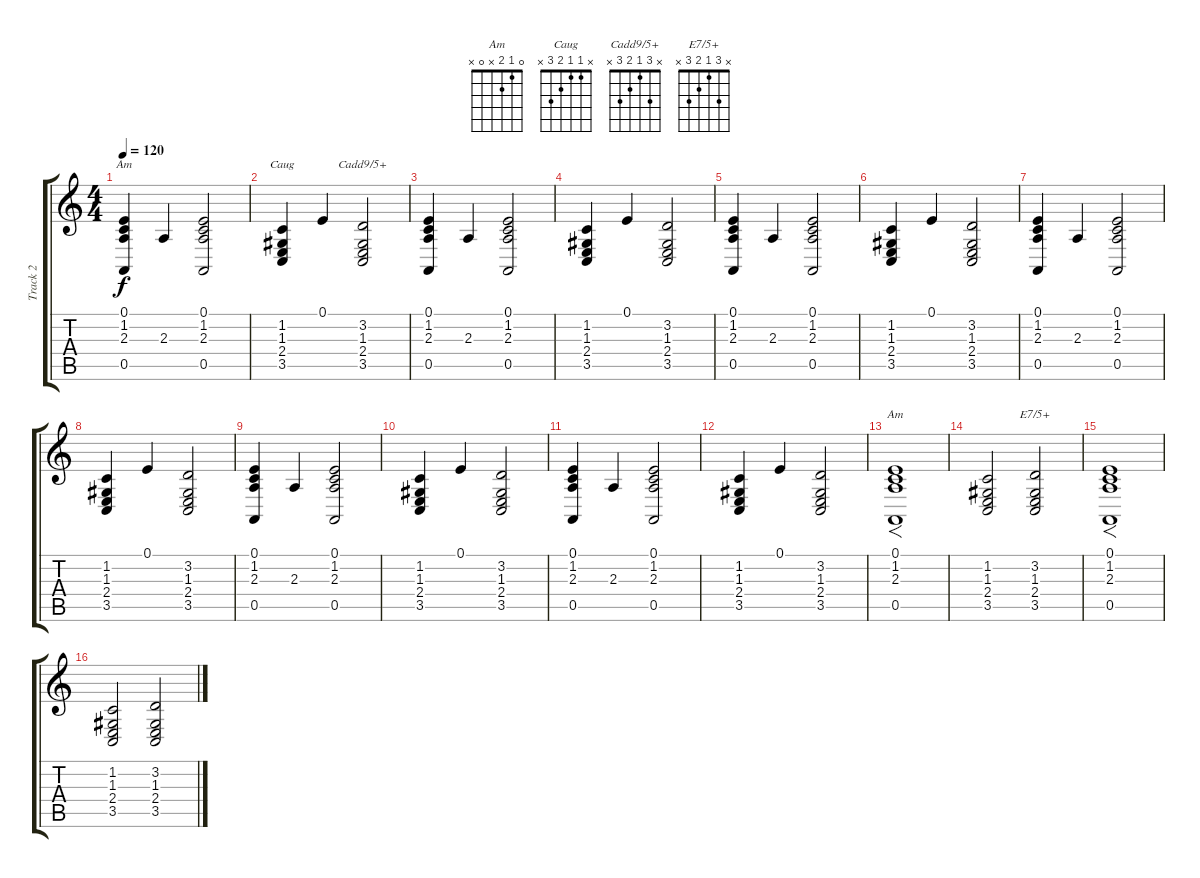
\track ("Track 2" "Track 2") {instrument brightacousticpiano}
\staff {score tabs}
\tuning (E4 B3 G3 D3 A2 E2) {hide}
\chord ("Am" 0 1 2 2 0 x)
\chord ("Caug" x 1 1 2 3 x)
\chord ("Cadd9/5+" x 3 1 2 3 x)
\chord ("Am" 0 1 2 x 0 x)
\chord ("E7/5+" x 3 1 2 3 x)
\ts (4 4)
\tempo 120
\clef g2
\ks c
(0.1 1.2 2.3 0.5).4{ch "Am" dy f} 2.3.4 (0.1 1.2 2.3 0.5).2 |
(1.2 1.3 2.4 3.5).4{ch "Caug"} 0.1.4 (3.2 1.3 2.4 3.5).2{ch "Cadd9/5+"} |
(0.1 1.2 2.3 0.5).4 2.3.4 (0.1 1.2 2.3 0.5).2 |
(1.2 1.3 2.4 3.5).4 0.1.4 (3.2 1.3 2.4 3.5).2 |
(0.1 1.2 2.3 0.5).4 2.3.4 (0.1 1.2 2.3 0.5).2 |
(1.2 1.3 2.4 3.5).4 0.1.4 (3.2 1.3 2.4 3.5).2 |
(0.1 1.2 2.3 0.5).4 2.3.4 (0.1 1.2 2.3 0.5).2 |
(1.2 1.3 2.4 3.5).4 0.1.4 (3.2 1.3 2.4 3.5).2 |
(0.1 1.2 2.3 0.5).4 2.3.4 (0.1 1.2 2.3 0.5).2 |
(1.2 1.3 2.4 3.5).4 0.1.4 (3.2 1.3 2.4 3.5).2 |
(0.1 1.2 2.3 0.5).4 2.3.4 (0.1 1.2 2.3 0.5).2 |
(1.2 1.3 2.4 3.5).4 0.1.4 (3.2 1.3 2.4 3.5).2 |
(0.1 1.2 2.3 0.5).1{f ch "Am"} |
(1.2 1.3 2.4 3.5).2 (3.2 1.3 2.4 3.5).2{ch "E7/5+"} |
(0.1 1.2 2.3 0.5).1{f} |
(1.2 1.3 2.4 3.5).2 (3.2 1.3 2.4 3.5).2
